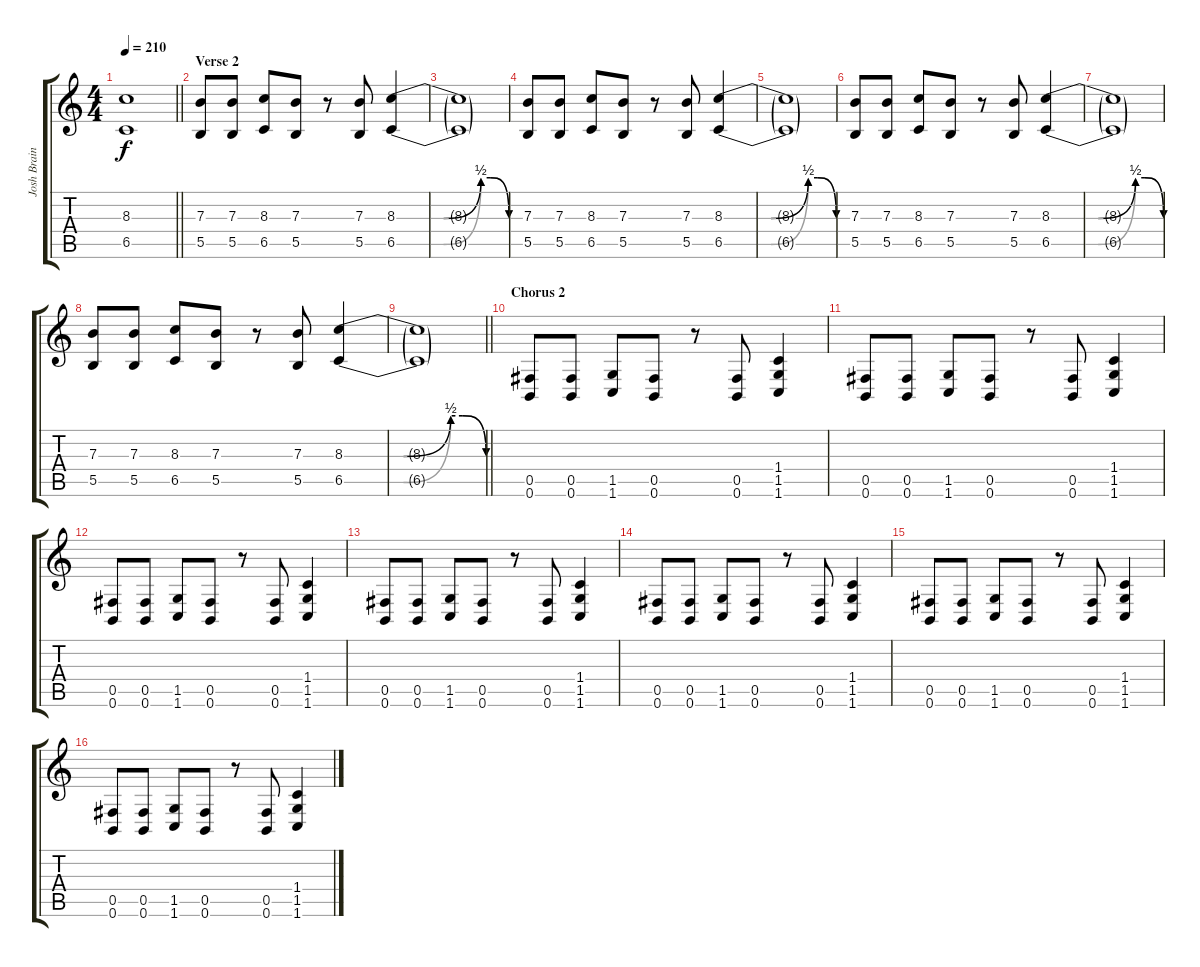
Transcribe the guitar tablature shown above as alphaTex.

\track ("Josh Brainard" "Josh Brain") {instrument distortionguitar}
\staff {score tabs}
\tuning (Db4 Ab3 E3 B2 Gb2 B1) {hide}
\ts (4 4)
\tempo 210
\clef g2
\barLineRight lightlight
\ks c
(8.3{t} 6.5{t}).1{dy f} |
\section ("" "Verse 2")
(7.3 5.5).8 (7.3 5.5).8 (8.3 6.5).8 (7.3 5.5).8 r.8 (7.3 5.5).8 (8.3{be (custom 0 0 25 0 45 2 50 2 60 0)} 6.5{be (custom 0 0 25 0 45 2 50 2 60 0)}).4 |
(8.3{t} 6.5{t}).1 |
(7.3 5.5).8 (7.3 5.5).8 (8.3 6.5).8 (7.3 5.5).8 r.8 (7.3 5.5).8 (8.3{be (custom 0 0 25 0 45 2 50 2 60 0)} 6.5{be (custom 0 0 25 0 45 2 50 2 60 0)}).4 |
(8.3{t} 6.5{t}).1 |
(7.3 5.5).8 (7.3 5.5).8 (8.3 6.5).8 (7.3 5.5).8 r.8 (7.3 5.5).8 (8.3{be (custom 0 0 25 0 45 2 50 2 60 0)} 6.5{be (custom 0 0 25 0 45 2 50 2 60 0)}).4 |
(8.3{t} 6.5{t}).1 |
(7.3 5.5).8 (7.3 5.5).8 (8.3 6.5).8 (7.3 5.5).8 r.8 (7.3 5.5).8 (8.3{be (custom 0 0 25 0 45 2 50 2 60 0)} 6.5{be (custom 0 0 25 0 45 2 50 2 60 0)}).4 |
\barLineRight lightlight
(8.3{t} 6.5{t}).1 |
\section ("" "Chorus 2")
(0.5 0.6).8{volume 13} (0.5 0.6).8 (1.5 1.6).8 (0.5 0.6).8 r.8 (0.5 0.6).8 (1.4 1.5 1.6).4 |
(0.5 0.6).8 (0.5 0.6).8 (1.5 1.6).8 (0.5 0.6).8 r.8 (0.5 0.6).8 (1.4 1.5 1.6).4 |
(0.5 0.6).8 (0.5 0.6).8 (1.5 1.6).8 (0.5 0.6).8 r.8 (0.5 0.6).8 (1.4 1.5 1.6).4 |
(0.5 0.6).8 (0.5 0.6).8 (1.5 1.6).8 (0.5 0.6).8 r.8 (0.5 0.6).8 (1.4 1.5 1.6).4 |
(0.5 0.6).8 (0.5 0.6).8 (1.5 1.6).8 (0.5 0.6).8 r.8 (0.5 0.6).8 (1.4 1.5 1.6).4 |
(0.5 0.6).8 (0.5 0.6).8 (1.5 1.6).8 (0.5 0.6).8 r.8 (0.5 0.6).8 (1.4 1.5 1.6).4 |
(0.5 0.6).8 (0.5 0.6).8 (1.5 1.6).8 (0.5 0.6).8 r.8 (0.5 0.6).8 (1.4 1.5 1.6).4
